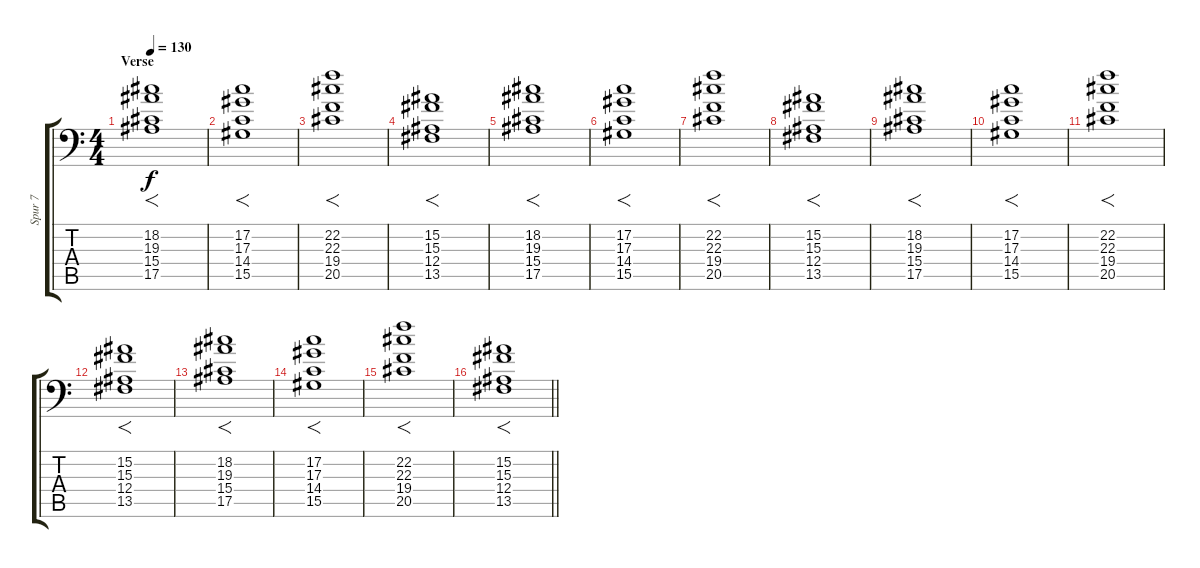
\track ("Spur 7" "Spur 7") {instrument vibraphone}
\staff {score tabs}
\tuning (C4 G3 Eb3 Bb2 F2 Bb1) {hide}
\ts (4 4)
\section ("" "Verse")
\tempo 130
\clef f4
\ks c
(18.2 19.3 15.4 17.5).1{f dy f} |
(17.2 17.3 14.4 15.5).1{f} |
(22.2 22.3 19.4 20.5).1{f} |
(15.2 15.3 12.4 13.5).1{f} |
(18.2 19.3 15.4 17.5).1{f} |
(17.2 17.3 14.4 15.5).1{f} |
(22.2 22.3 19.4 20.5).1{f} |
(15.2 15.3 12.4 13.5).1{f} |
(18.2 19.3 15.4 17.5).1{f} |
(17.2 17.3 14.4 15.5).1{f} |
(22.2 22.3 19.4 20.5).1{f} |
(15.2 15.3 12.4 13.5).1{f} |
(18.2 19.3 15.4 17.5).1{f} |
(17.2 17.3 14.4 15.5).1{f} |
(22.2 22.3 19.4 20.5).1{f} |
\barLineRight lightlight
(15.2 15.3 12.4 13.5).1{f}
